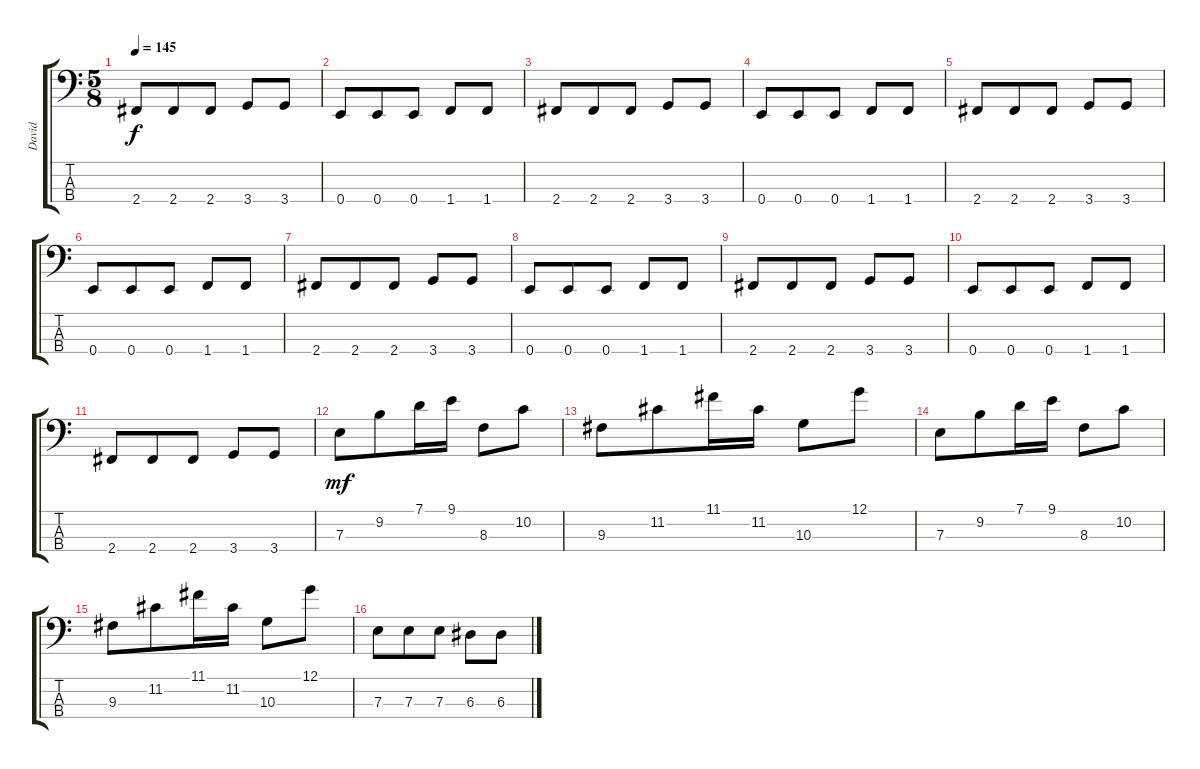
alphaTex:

\track ("David" "David") {instrument electricbasspick}
\staff {score tabs}
\tuning (G2 D2 A1 E1) {hide}
\ts (5 8)
\tempo 145
\clef f4
\ks c
2.4.8{dy f} 2.4.8 2.4.8 3.4.8 3.4.8 |
0.4.8 0.4.8 0.4.8 1.4.8 1.4.8 |
2.4.8 2.4.8 2.4.8 3.4.8 3.4.8 |
0.4.8 0.4.8 0.4.8 1.4.8 1.4.8 |
2.4.8 2.4.8 2.4.8 3.4.8 3.4.8 |
0.4.8 0.4.8 0.4.8 1.4.8 1.4.8 |
2.4.8 2.4.8 2.4.8 3.4.8 3.4.8 |
0.4.8 0.4.8 0.4.8 1.4.8 1.4.8 |
2.4.8 2.4.8 2.4.8 3.4.8 3.4.8 |
0.4.8 0.4.8 0.4.8 1.4.8 1.4.8 |
2.4.8 2.4.8 2.4.8 3.4.8 3.4.8 |
7.3.8{dy mf} 9.2.8 7.1.16 9.1.16 8.3.8 10.2.8 |
9.3.8 11.2.8 11.1.16 11.2.16 10.3.8 12.1.8 |
7.3.8 9.2.8 7.1.16 9.1.16 8.3.8 10.2.8 |
9.3.8 11.2.8 11.1.16 11.2.16 10.3.8 12.1.8 |
7.3.8 7.3.8 7.3.8 6.3.8 6.3.8
